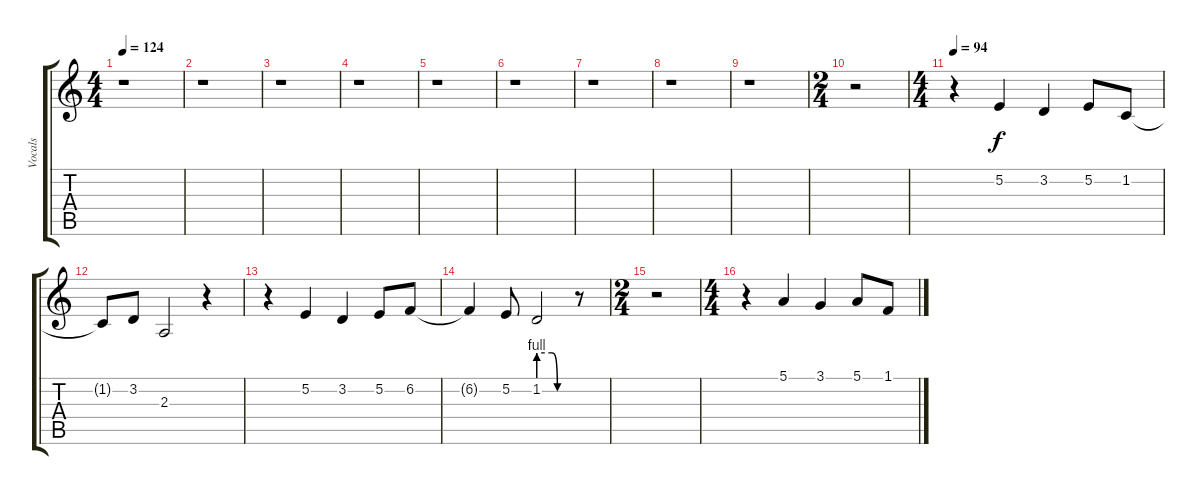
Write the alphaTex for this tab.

\track ("Vocals" "Vocals") {instrument violin}
\staff {score tabs}
\tuning (E4 B3 G3 D3 A2 D2) {hide}
\ts (4 4)
\tempo 124
\clef g2
\ks c
r.1{dy f} |
r.1 |
r.1 |
r.1 |
r.1 |
r.1 |
r.1 |
r.1 |
r.1 |
\ts (2 4)
r.2 |
\ts (4 4)
\tempo 94
r.4{volume 7 instrument baritonesax} 5.2.4 3.2.4 5.2.8 1.2.8 |
1.2{t}.8 3.2.8 2.3.2 r.4 |
r.4 5.2.4 3.2.4 5.2.8 6.2.8 |
6.2{t}.4 5.2.8 1.2{be (custom 0 4 25 4 35 0 60 0)}.2 r.8 |
\ts (2 4)
r.2 |
\ts (4 4)
r.4 5.1.4{volume 16} 3.1.4 5.1.8 1.1.8
